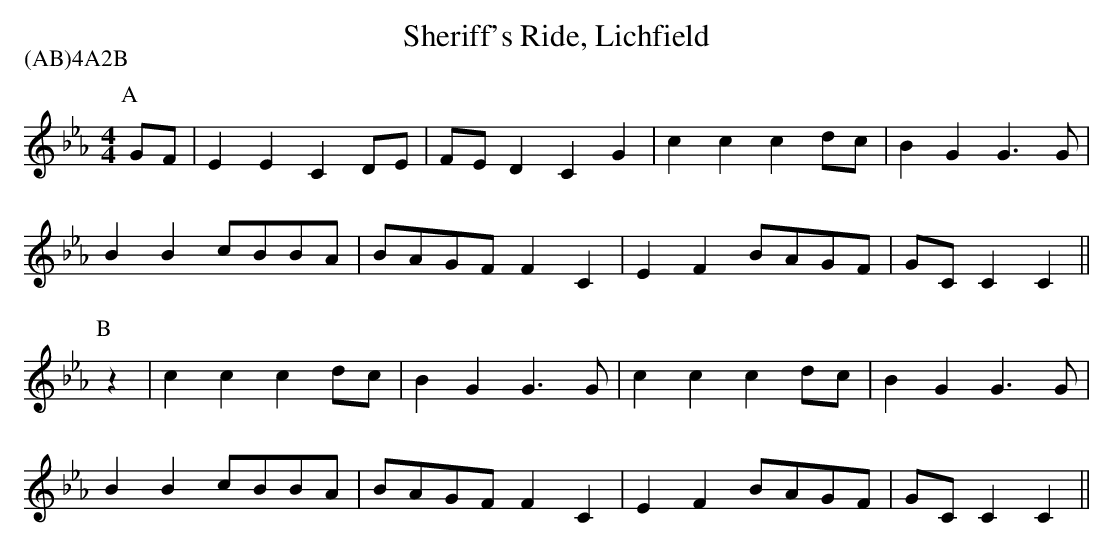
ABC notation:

X:1
T:Sheriff's Ride, Lichfield
M:4/4
L:1/8
P:(AB)4A2B
K:Cm
P:A
GF|E2E2 C2DE|FED2 C2G2|c2c2 c2dc|B2G2 G3G|
B2B2 cBBA|BAGF F2C2|E2F2 BAGF|GCC2 C2 ||
P:B
z2|c2c2 c2dc|B2G2 G3G |c2c2 c2dc|B2G2 G3G|
B2B2 cBBA|BAGF F2C2|E2F2 BAGF|GCC2 C2 ||
